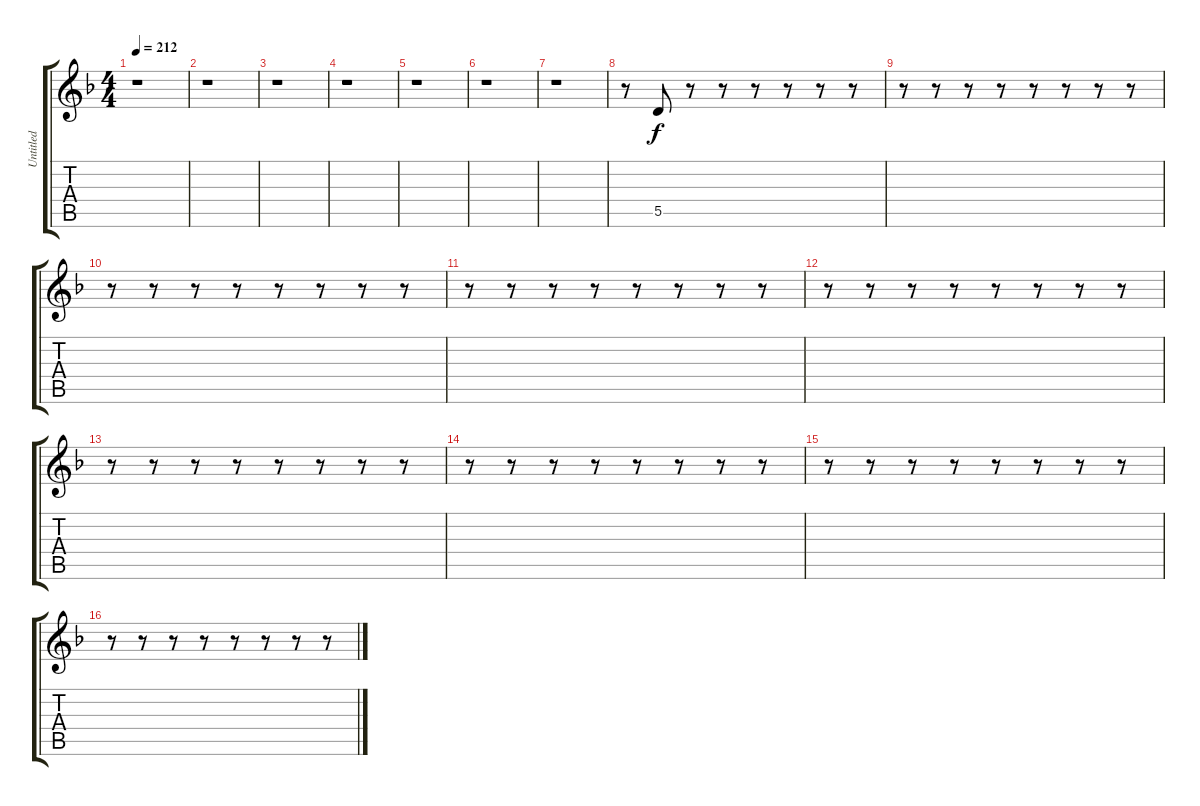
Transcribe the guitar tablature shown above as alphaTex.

\track ("Untitled" "Untitled") {instrument distortionguitar}
\staff {score tabs}
\tuning (E4 B3 G3 D3 A2 E2) {hide}
\ts (4 4)
\tempo 212
\clef g2
\ks f
r.1{dy f instrument distortionguitar} |
r.1 |
r.1 |
r.1 |
r.1 |
r.1 |
r.1 |
r.8 5.5.8 r.8 r.8 r.8 r.8 r.8 r.8 |
r.8 r.8 r.8 r.8 r.8 r.8 r.8 r.8 |
r.8 r.8 r.8 r.8 r.8 r.8 r.8 r.8 |
r.8 r.8 r.8 r.8 r.8 r.8 r.8 r.8 |
r.8 r.8 r.8 r.8 r.8 r.8 r.8 r.8 |
r.8 r.8 r.8 r.8 r.8 r.8 r.8 r.8 |
r.8 r.8 r.8 r.8 r.8 r.8 r.8 r.8 |
r.8 r.8 r.8 r.8 r.8 r.8 r.8 r.8 |
r.8 r.8 r.8 r.8 r.8 r.8 r.8 r.8
